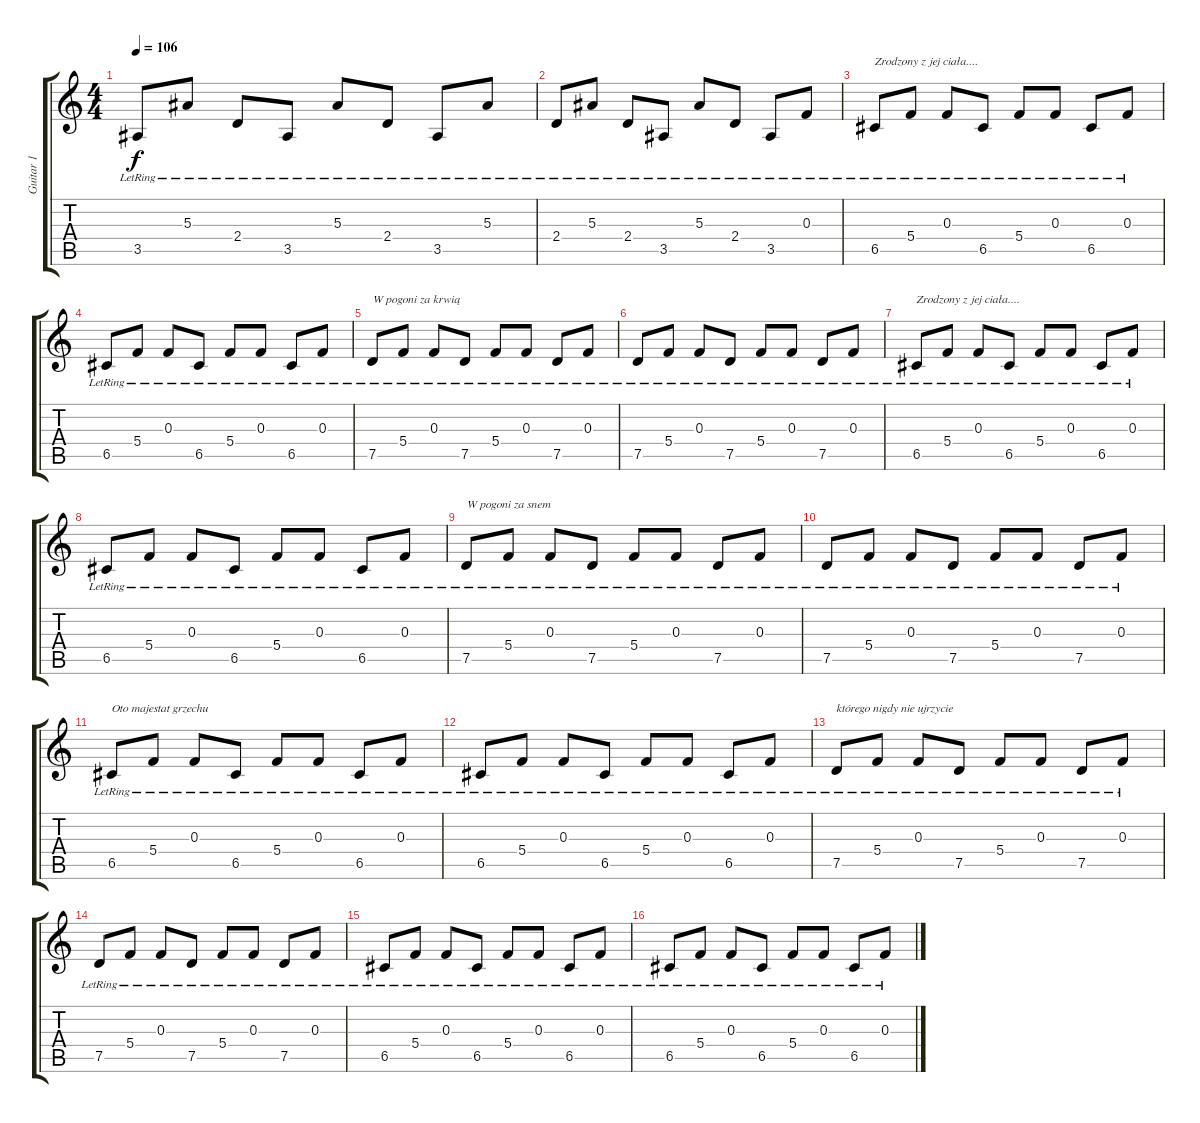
\track ("Guitar 1" "Guitar 1") {instrument electricguitarclean}
\staff {score tabs}
\tuning (D4 A3 F3 C3 G2 D2) {hide}
\ts (4 4)
\tempo 106
\clef g2
\ks c
3.5{lr}.8{dy f} 5.3{lr}.8 2.4{lr}.8 3.5{lr}.8 5.3{lr}.8 2.4{lr}.8 3.5{lr}.8 5.3{lr}.8 |
2.4{lr}.8 5.3{lr}.8 2.4{lr}.8 3.5{lr}.8 5.3{lr}.8 2.4{lr}.8 3.5{lr}.8 0.3{lr}.8 |
6.5{lr}.8{txt "Zrodzony z jej ciała...."} 5.4{lr}.8 0.3{lr}.8 6.5{lr}.8 5.4{lr}.8 0.3{lr}.8 6.5{lr}.8 0.3{lr}.8 |
6.5{lr}.8 5.4{lr}.8 0.3{lr}.8 6.5{lr}.8 5.4{lr}.8 0.3{lr}.8 6.5{lr}.8 0.3{lr}.8 |
7.5{lr}.8{txt "W pogoni za krwią"} 5.4{lr}.8 0.3{lr}.8 7.5{lr}.8 5.4{lr}.8 0.3{lr}.8 7.5{lr}.8 0.3{lr}.8 |
7.5{lr}.8 5.4{lr}.8 0.3{lr}.8 7.5{lr}.8 5.4{lr}.8 0.3{lr}.8 7.5{lr}.8 0.3{lr}.8 |
6.5{lr}.8{txt "Zrodzony z jej ciała...."} 5.4{lr}.8 0.3{lr}.8 6.5{lr}.8 5.4{lr}.8 0.3{lr}.8 6.5{lr}.8 0.3{lr}.8 |
6.5{lr}.8 5.4{lr}.8 0.3{lr}.8 6.5{lr}.8 5.4{lr}.8 0.3{lr}.8 6.5{lr}.8 0.3{lr}.8 |
7.5{lr}.8{txt "W pogoni za snem"} 5.4{lr}.8 0.3{lr}.8 7.5{lr}.8 5.4{lr}.8 0.3{lr}.8 7.5{lr}.8 0.3{lr}.8 |
7.5{lr}.8 5.4{lr}.8 0.3{lr}.8 7.5{lr}.8 5.4{lr}.8 0.3{lr}.8 7.5{lr}.8 0.3{lr}.8 |
6.5{lr}.8{txt "Oto majestat grzechu"} 5.4{lr}.8 0.3{lr}.8 6.5{lr}.8 5.4{lr}.8 0.3{lr}.8 6.5{lr}.8 0.3{lr}.8 |
6.5{lr}.8 5.4{lr}.8 0.3{lr}.8 6.5{lr}.8 5.4{lr}.8 0.3{lr}.8 6.5{lr}.8 0.3{lr}.8 |
7.5{lr}.8{txt "którego nigdy nie ujrzycie"} 5.4{lr}.8 0.3{lr}.8 7.5{lr}.8 5.4{lr}.8 0.3{lr}.8 7.5{lr}.8 0.3{lr}.8 |
7.5{lr}.8 5.4{lr}.8 0.3{lr}.8 7.5{lr}.8 5.4{lr}.8 0.3{lr}.8 7.5{lr}.8 0.3{lr}.8 |
6.5{lr}.8 5.4{lr}.8 0.3{lr}.8 6.5{lr}.8 5.4{lr}.8 0.3{lr}.8 6.5{lr}.8 0.3{lr}.8 |
6.5{lr}.8 5.4{lr}.8 0.3{lr}.8 6.5{lr}.8 5.4{lr}.8 0.3{lr}.8 6.5{lr}.8 0.3{lr}.8
